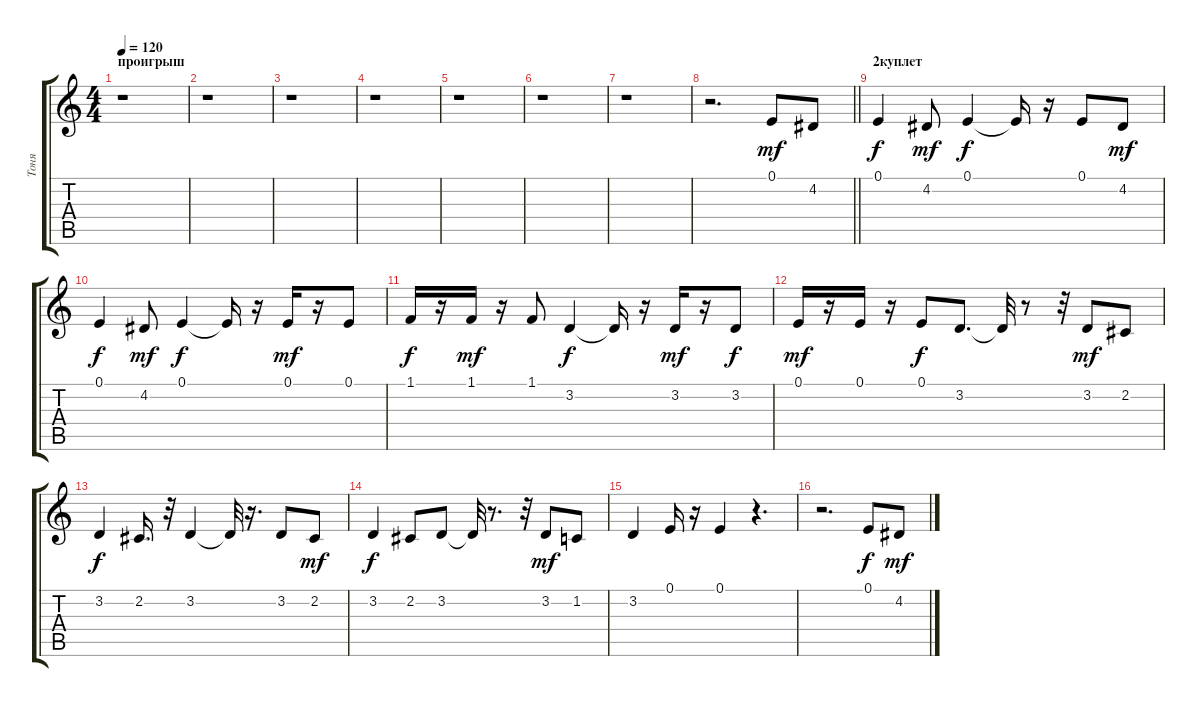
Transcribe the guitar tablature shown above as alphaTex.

\track ("Тоня" "Тоня") {instrument pad3polysynth}
\staff {score tabs}
\tuning (E4 B3 G3 D3 A2 E2) {hide}
\ts (4 4)
\section ("" "проигрыш")
\tempo 120
\clef g2
\ks c
r.1{dy f} |
r.1 |
r.1 |
r.1 |
r.1 |
r.1 |
r.1 |
\barLineRight lightlight
r.2{d} 0.1.8{dy mf} 4.2.8 |
\section ("" "2куплет")
0.1.4{dy f} 4.2.8{dy mf} 0.1.4{dy f} 0.1{t}.16 r.16 0.1.8 4.2.8{dy mf} |
0.1.4{dy f} 4.2.8{dy mf} 0.1.4{dy f} 0.1{t}.16 r.16 0.1.16{dy mf} r.16 0.1.8 |
1.1.16{dy f} r.16 1.1.16{dy mf} r.16 1.1.8 3.2.4{dy f} 3.2{t}.16 r.16 3.2.16{dy mf} r.16 3.2.8{dy f} |
0.1.16{dy mf} r.16 0.1.16 r.16 0.1.8{dy f} 3.2.8{d} 3.2{t}.32 r.8 r.32 3.2.8{dy mf} 2.2.8 |
3.2.4{dy f} 2.2.16{d} r.32 3.2.4 3.2{t}.32 r.16{d} 3.2.8 2.2.8{dy mf} |
3.2.4{dy f} 2.2.8 3.2.8 3.2{t}.32 r.8{d} r.32 3.2.8{dy mf} 1.2.8 |
3.2.4 0.1.16 r.16 0.1.4 r.4{d} |
r.2{d} 0.1.8{dy f} 4.2.8{dy mf}
